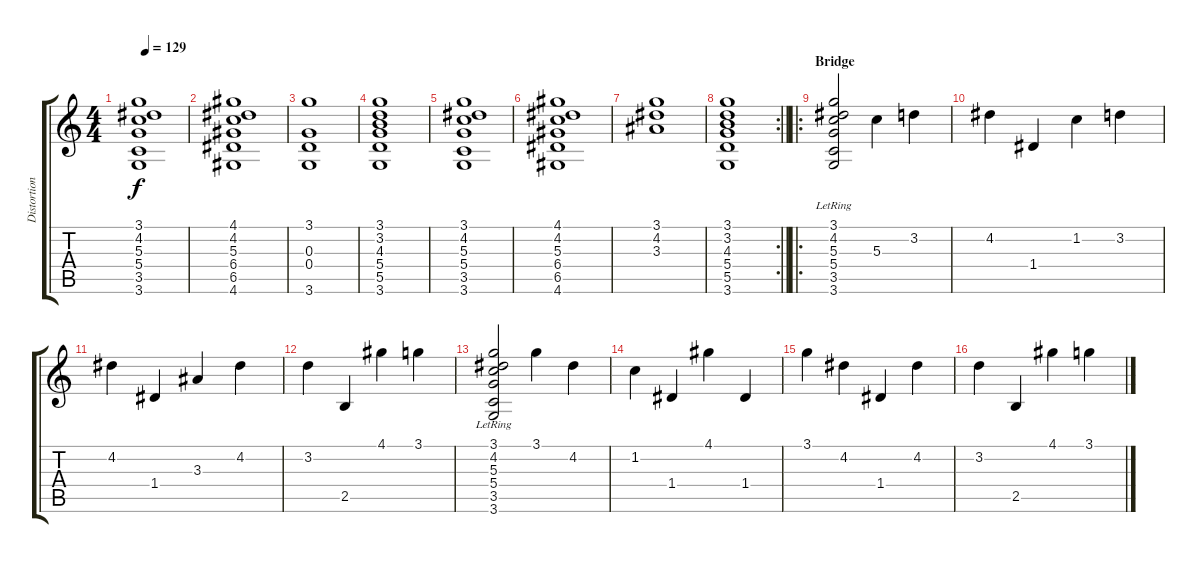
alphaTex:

\track ("Distortion Guitar" "Distortion") {instrument overdrivenguitar}
\staff {score tabs}
\tuning (E4 B3 G3 D3 A2 E2) {hide}
\ts (4 4)
\tempo 129
\clef g2
\ks c
(3.1 4.2 5.3 5.4 3.5 3.6).1{dy f} |
(4.1 4.2 5.3 6.4 6.5 4.6).1 |
(3.1 0.3 0.4 3.6).1 |
(3.1 3.2 4.3 5.4 5.5 3.6).1 |
(3.1 4.2 5.3 5.4 3.5 3.6).1 |
(4.1 4.2 5.3 6.4 6.5 4.6).1 |
(3.1 4.2 3.3).1 |
\rc 2
\barLineRight lightlight
(3.1 3.2 4.3 5.4 5.5 3.6).1 |
\ro
\section ("" "Bridge")
(3.1{lr} 4.2 5.3 5.4 3.5 3.6).2 5.3.4 3.2.4 |
4.2.4 1.4.4 1.2.4 3.2.4 |
4.2.4 1.4.4 3.3.4 4.2.4 |
3.2.4 2.5.4 4.1.4 3.1.4 |
(3.1{lr} 4.2 5.3 5.4 3.5 3.6).2 3.1.4 4.2.4 |
1.2.4 1.4.4 4.1.4 1.4.4 |
3.1.4 4.2.4 1.4.4 4.2.4 |
3.2.4 2.5.4 4.1.4 3.1.4
